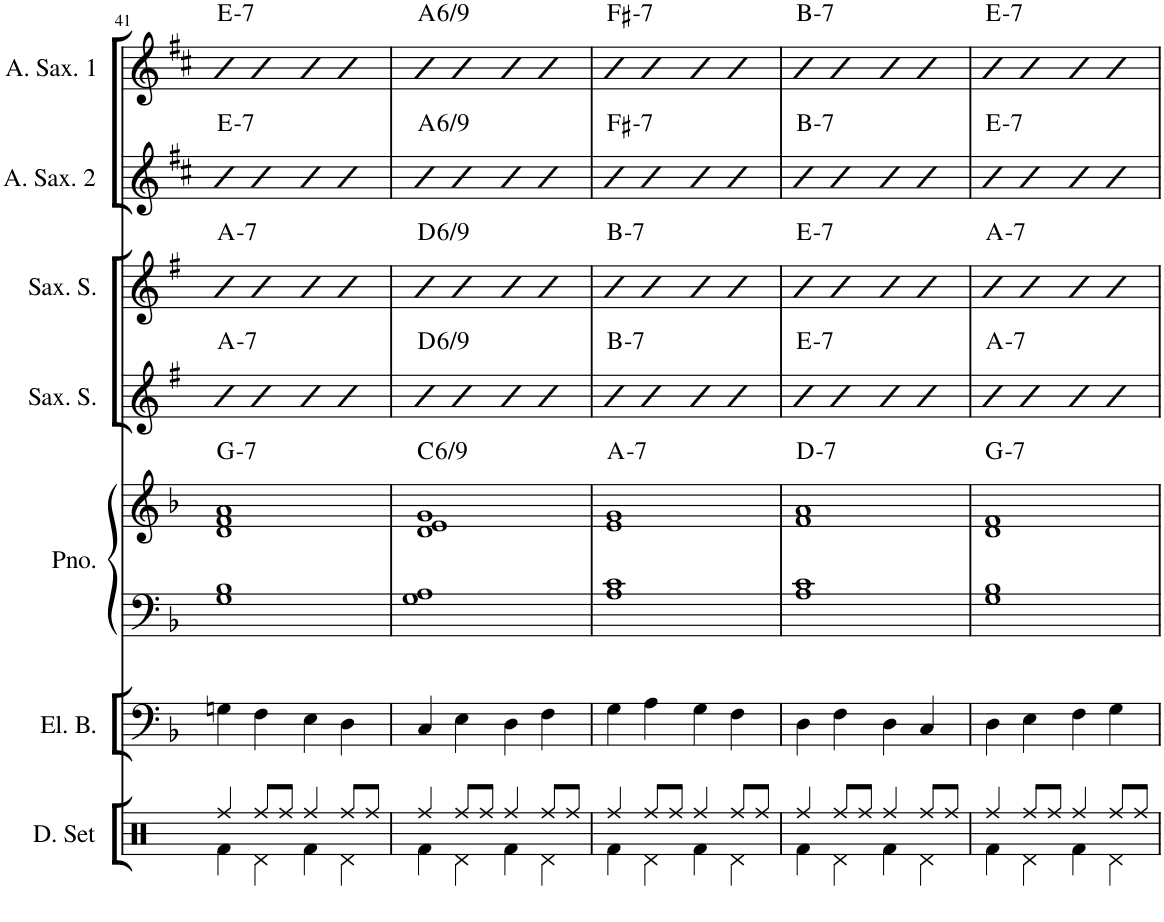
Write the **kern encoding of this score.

**kern	**kern	**kern	**kern	**harte	**kern	**kern	**harte	**kern	**harte	**kern	**harte
*part7	*part6	*part5	*part5	*part5	*part4	*part3	*part3	*part2	*part2	*part1	*part1
*staff8	*staff7	*staff6	*staff5	*	*staff4	*staff3	*	*staff2	*	*staff1	*
*I"Drumset	*I"Electric Bass	*I"Piano	*	*	*I"Saxophone Soprano	*I"Saxophone Soprano	*	*I"Alto Saxophone 2	*	*I"Alto Saxophone 1	*
*I'D. Set	*I'El. B.	*I'Pno.	*	*	*I'Sax. S.	*I'Sax. S.	*	*I'A. Sax. 2	*	*I'A. Sax. 1	*
!!LO:PB:g=z
*clefX	*clefF4	*clefF4	*clefG2	*	*clefG2	*clefG2	*	*clefG2	*	*clefG2	*
*	*Trd7c12	*	*	*	*Trd1c2	*Trd1c2	*	*Trd5c9	*	*Trd5c9	*
*k[]	*k[b-]	*k[b-]	*k[b-]	*	*k[f#]	*k[f#]	*	*k[f#c#]	*	*k[f#c#]	*
*M4/4	*M4/4	*M4/4	*M4/4	*	*M4/4	*M4/4	*	*M4/4	*	*M4/4	*
=41	=41	=41	=41	=41	=41	=41	=41	=41	=41	=41	=41
*^	*	*	*	*	*	*	*	*	*	*	*
!	!	!	!	!	!LO:H:kt=7	!	!	!LO:H:kt=7	!	!LO:H:kt=7	!	!LO:H:kt=7
4Rff/	4Rf\	4Gn\	1G 1B-	1d 1f 1a	G:min7	4b	4b	A:min7	4b	E:min7	4b	E:min7
8Rff/L	4Rd\	4F\	.	.	.	4b	4b	.	4b	.	4b	.
8Rff/J	.	.	.	.	.	.	.	.	.	.	.	.
4Rff/	4Rf\	4E\	.	.	.	4b	4b	.	4b	.	4b	.
8Rff/L	4Rd\	4D\	.	.	.	4b	4b	.	4b	.	4b	.
8Rff/J	.	.	.	.	.	.	.	.	.	.	.	.
=42	=42	=42	=42	=42	=42	=42	=42	=42	=42	=42	=42	=42
!	!	!	!	!	!LO:H:kt=/6	!	!	!LO:H:kt=/6	!	!LO:H:kt=/6	!	!LO:H:kt=/6
4Rff/	4Rf\	4C/	1G 1A	1d 1e 1g	C:maj6(9)	4b	4b	D:maj6(9)	4b	A:maj6(9)	4b	A:maj6(9)
8Rff/L	4Rd\	4E\	.	.	.	4b	4b	.	4b	.	4b	.
8Rff/J	.	.	.	.	.	.	.	.	.	.	.	.
4Rff/	4Rf\	4D\	.	.	.	4b	4b	.	4b	.	4b	.
8Rff/L	4Rd\	4F\	.	.	.	4b	4b	.	4b	.	4b	.
8Rff/J	.	.	.	.	.	.	.	.	.	.	.	.
=43	=43	=43	=43	=43	=43	=43	=43	=43	=43	=43	=43	=43
!	!	!	!	!	!LO:H:kt=7	!	!	!LO:H:kt=7	!	!LO:H:kt=7	!	!LO:H:kt=7
4Rff/	4Rf\	4G\	1A 1c	1e 1g	A:min7	4b	4b	B:min7	4b	F#:min7	4b	F#:min7
8Rff/L	4Rd\	4A\	.	.	.	4b	4b	.	4b	.	4b	.
8Rff/J	.	.	.	.	.	.	.	.	.	.	.	.
4Rff/	4Rf\	4G\	.	.	.	4b	4b	.	4b	.	4b	.
8Rff/L	4Rd\	4F\	.	.	.	4b	4b	.	4b	.	4b	.
8Rff/J	.	.	.	.	.	.	.	.	.	.	.	.
=44	=44	=44	=44	=44	=44	=44	=44	=44	=44	=44	=44	=44
!	!	!	!	!	!LO:H:kt=7	!	!	!LO:H:kt=7	!	!LO:H:kt=7	!	!LO:H:kt=7
4Rff/	4Rf\	4D\	1A 1c	1f 1a	D:min7	4b	4b	E:min7	4b	B:min7	4b	B:min7
8Rff/L	4Rd\	4F\	.	.	.	4b	4b	.	4b	.	4b	.
8Rff/J	.	.	.	.	.	.	.	.	.	.	.	.
4Rff/	4Rf\	4D\	.	.	.	4b	4b	.	4b	.	4b	.
8Rff/L	4Rd\	4C/	.	.	.	4b	4b	.	4b	.	4b	.
8Rff/J	.	.	.	.	.	.	.	.	.	.	.	.
=45	=45	=45	=45	=45	=45	=45	=45	=45	=45	=45	=45	=45
!	!	!	!	!	!LO:H:kt=7	!	!	!LO:H:kt=7	!	!LO:H:kt=7	!	!LO:H:kt=7
4Rff/	4Rf\	4D\	1G 1B-	1d 1f	G:min7	4b	4b	A:min7	4b	E:min7	4b	E:min7
8Rff/L	4Rd\	4E\	.	.	.	4b	4b	.	4b	.	4b	.
8Rff/J	.	.	.	.	.	.	.	.	.	.	.	.
4Rff/	4Rf\	4F\	.	.	.	4b	4b	.	4b	.	4b	.
8Rff/L	4Rd\	4G\	.	.	.	4b	4b	.	4b	.	4b	.
8Rff/J	.	.	.	.	.	.	.	.	.	.	.	.
*v	*v	*	*	*	*	*	*	*	*	*	*	*
=	=	=	=	=	=	=	=	=	=	=	=
*-	*-	*-	*-	*-	*-	*-	*-	*-	*-	*-	*-
